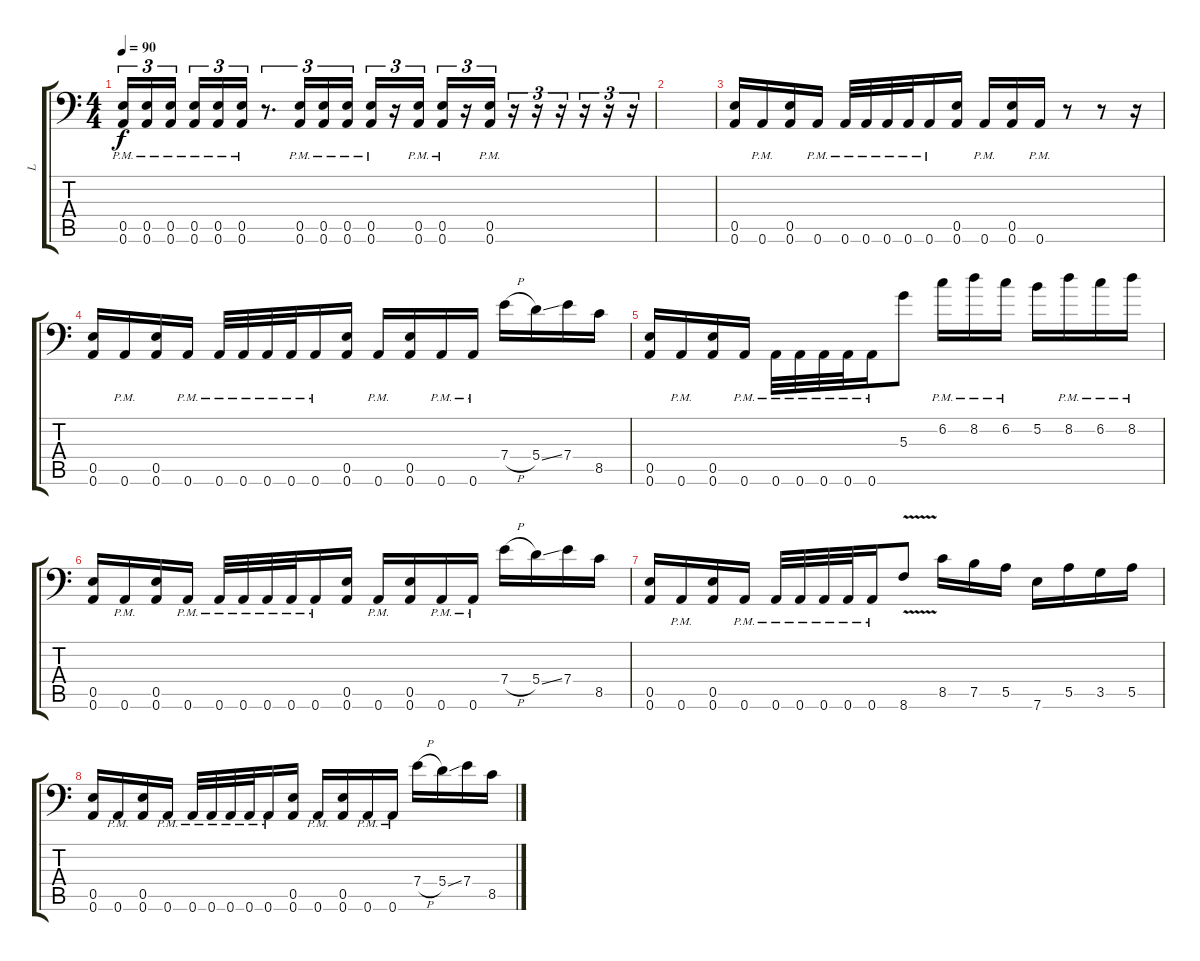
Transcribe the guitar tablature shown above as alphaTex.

\track ("L" "L") {instrument distortionguitar}
\staff {score tabs}
\tuning (B3 Gb3 D3 A2 E2 A1) {hide}
\ts (4 4)
\tempo 90
\clef f4
\ks c
(0.5{pm} 0.6{pm}).16{tu (3 2) dy f} (0.5{pm} 0.6{pm}).16{tu (3 2)} (0.5{pm} 0.6{pm}).16{tu (3 2) beam splitsecondary} (0.5{pm} 0.6{pm}).16{tu (3 2)} (0.5{pm} 0.6{pm}).16{tu (3 2)} (0.5{pm} 0.6{pm}).16{tu (3 2)} r.8{d tu (3 2)} (0.5{pm} 0.6{pm}).16{tu (3 2)} (0.5{pm} 0.6{pm}).16{tu (3 2)} (0.5{pm} 0.6{pm}).16{tu (3 2)} (0.5{pm} 0.6{pm}).16{tu (3 2)} r.16{tu (3 2)} (0.5{pm} 0.6{pm}).16{tu (3 2)} (0.5{pm} 0.6{pm}).16{tu (3 2)} r.16{tu (3 2)} (0.5{pm} 0.6{pm}).16{tu (3 2)} r.16{tu (3 2)} r.16{tu (3 2)} r.16{tu (3 2)} r.16{tu (3 2)} r.16{tu (3 2)} r.16{tu (3 2)} |
|
(0.5 0.6).16 0.6{pm}.16 (0.5 0.6).16 0.6{pm}.16 0.6{pm}.32 0.6{pm}.32 0.6{pm}.32 0.6{pm}.32 0.6{pm}.16 (0.5 0.6).16 0.6{pm}.16 (0.5 0.6).16 0.6{pm}.16 r.8 r.8 r.16 |
(0.5 0.6).16 0.6{pm}.16 (0.5 0.6).16 0.6{pm}.16 0.6{pm}.32 0.6{pm}.32 0.6{pm}.32 0.6{pm}.32 0.6{pm}.16 (0.5 0.6).16 0.6{pm}.16 (0.5 0.6).16 0.6{pm}.16 0.6{pm}.16 7.4{h}.16 5.4{ss}.16 7.4.16 8.5.16 |
(0.5 0.6).16 0.6{pm}.16 (0.5 0.6).16 0.6{pm}.16 0.6{pm}.32 0.6{pm}.32 0.6{pm}.32 0.6{pm}.32 0.6{pm}.16 5.3.8 6.2{pm}.16 8.2{pm}.16 6.2{pm}.16 5.2.16 8.2{pm}.16 6.2{pm}.16 8.2{pm}.16 |
(0.5 0.6).16 0.6{pm}.16 (0.5 0.6).16 0.6{pm}.16 0.6{pm}.32 0.6{pm}.32 0.6{pm}.32 0.6{pm}.32 0.6{pm}.16 (0.5 0.6).16 0.6{pm}.16 (0.5 0.6).16 0.6{pm}.16 0.6{pm}.16 7.4{h}.16 5.4{ss}.16 7.4.16 8.5.16 |
(0.5 0.6).16 0.6{pm}.16 (0.5 0.6).16 0.6{pm}.16 0.6{pm}.32 0.6{pm}.32 0.6{pm}.32 0.6{pm}.32 0.6{pm}.16 8.6{v}.8 8.5.16 7.5.16 5.5.16 7.6.16 5.5.16 3.5.16 5.5.16 |
(0.5 0.6).16 0.6{pm}.16 (0.5 0.6).16 0.6{pm}.16 0.6{pm}.32 0.6{pm}.32 0.6{pm}.32 0.6{pm}.32 0.6{pm}.16 (0.5 0.6).16 0.6{pm}.16 (0.5 0.6).16 0.6{pm}.16 0.6{pm}.16 7.4{h}.16 5.4{ss}.16 7.4.16 8.5.16
